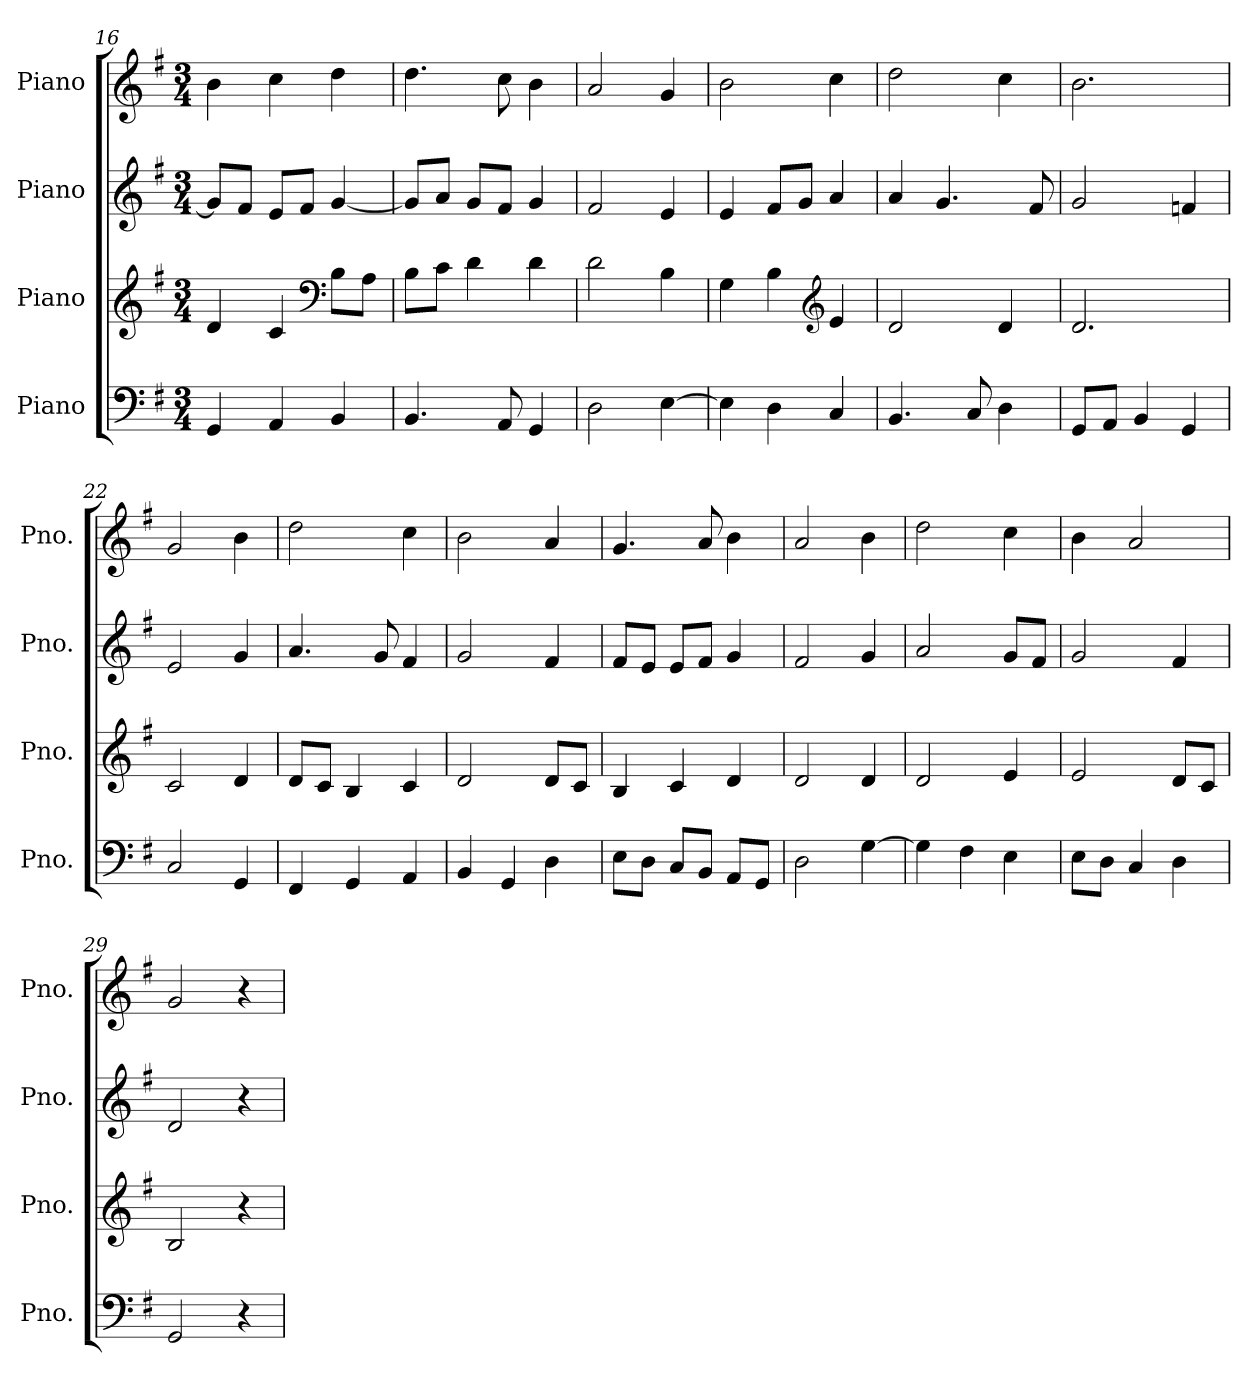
**kern	**kern	**kern	**kern
*part4	*part3	*part2	*part1
*staff4	*staff3	*staff2	*staff1
*I"Piano	*I"Piano	*I"Piano	*I"Piano
*I'Pno.	*I'Pno.	*I'Pno.	*I'Pno.
*clefF4	*clefG2	*clefG2	*clefG2
*k[f#]	*k[f#]	*k[f#]	*k[f#]
*M3/4	*M3/4	*M3/4	*M3/4
=16	=16	=16	=16
4GG/	4d/	8g/L]	4b\
.	.	8f#/J	.
4AA/	4c/	8e/L	4cc\
.	.	8f#/J	.
*	*clefF4	*	*
4BB/	8B\L	[4g/	4dd\
.	8A\J	.	.
!!LO:LB:g=z
=17	=17	=17	=17
4.BB/	8B\L	8g/L]	4.dd\
.	8c\J	8a/J	.
.	4d\	8g/L	.
8AA/	.	8f#/J	8cc\
4GG/	4d\	4g/	4b\
=18	=18	=18	=18
2D\	2d\	2f#/	2a/
[4E\	4B\	4e/	4g/
=19	=19	=19	=19
4E\]	4G\	4e/	2b\
4D\	4B\	8f#/L	.
.	.	8g/J	.
*	*clefG2	*	*
4C/	4e/	4a/	4cc\
=20	=20	=20	=20
4.BB/	2d/	4a/	2dd\
.	.	4.g/	.
8C/	.	.	.
4D\	4d/	.	4cc\
.	.	8f#/	.
=21	=21	=21	=21
8GG/L	2.d/	2g/	2.b\
8AA/J	.	.	.
4BB/	.	.	.
4GG/	.	4fn/	.
=22	=22	=22	=22
2C/	2c/	2e/	2g/
4GG/	4d/	4g/	4b\
=23	=23	=23	=23
4FF#/	8d/L	4.a/	2dd\
.	8c/J	.	.
4GG/	4B/	.	.
.	.	8g/	.
4AA/	4c/	4f#/	4cc\
=24	=24	=24	=24
4BB/	2d/	2g/	2b\
4GG/	.	.	.
4D\	8d/L	4f#/	4a/
.	8c/J	.	.
!!LO:PB:g=z
=25	=25	=25	=25
8E\L	4B/	8f#/L	4.g/
8D\J	.	8e/J	.
8C/L	4c/	8e/L	.
8BB/J	.	8f#/J	8a/
8AA/L	4d/	4g/	4b\
8GG/J	.	.	.
=26	=26	=26	=26
2D\	2d/	2f#/	2a/
[4G\	4d/	4g/	4b\
=27	=27	=27	=27
4G\]	2d/	2a/	2dd\
4F#\	.	.	.
4E\	4e/	8g/L	4cc\
.	.	8f#/J	.
=28	=28	=28	=28
8E\L	2e/	2g/	4b\
8D\J	.	.	.
4C/	.	.	2a/
4D\	8d/L	4f#/	.
.	8c/J	.	.
=29	=29	=29	=29
2GG/	2B/	2d/	2g/
4r	4r	4r	4r
=	=	=	=
*-	*-	*-	*-
